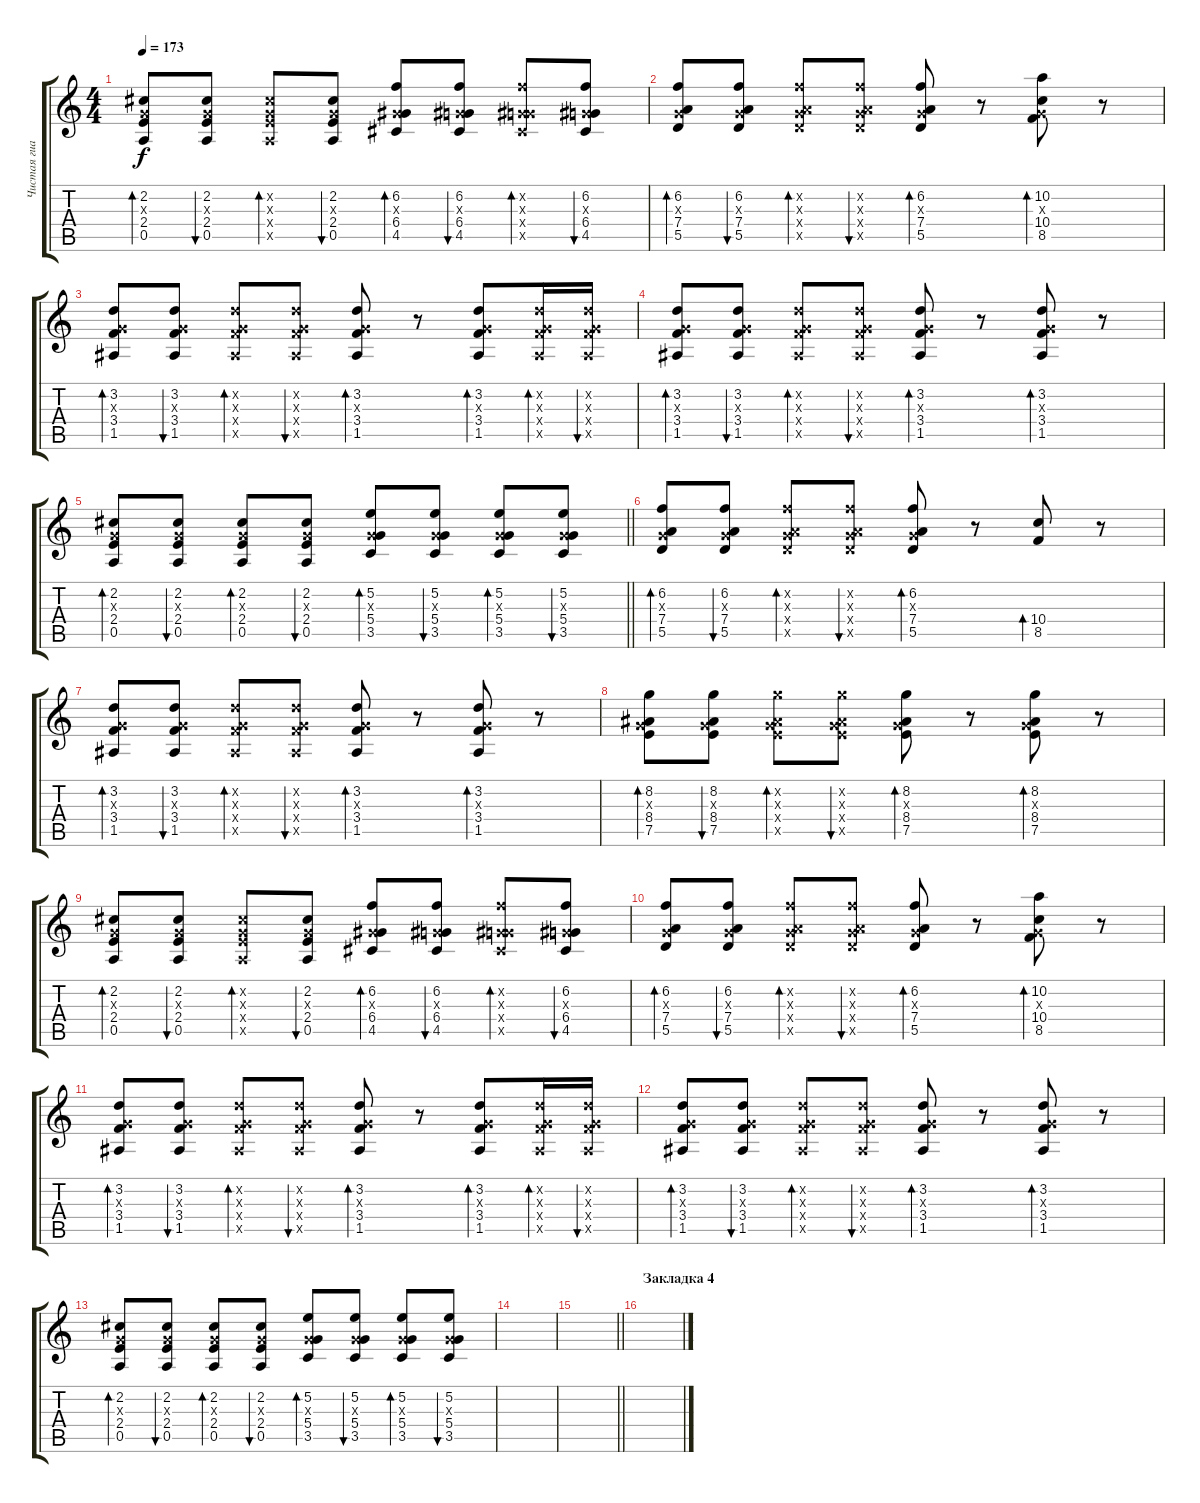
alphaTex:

\track ("Чистая гиатара" "Чистая гиа") {instrument electricguitarclean}
\staff {score tabs}
\tuning (E4 B3 G3 D3 A2 D2) {hide}
\ts (4 4)
\tempo 173
\clef g2
\ks c
(2.2 0.3{x} 2.4 0.5).8{bd 30 dy f} (2.2 0.3{x} 2.4 0.5).8{bu 30} (2.2{x} 0.3{x} 2.4{x} 0.5{x}).8{bd 30} (2.2 0.3{x} 2.4 0.5).8{bu 30} (6.2 0.3{x} 6.4 4.5).8{bd 30} (6.2 0.3{x} 6.4 4.5).8{bu 30} (6.2{x} 0.3{x} 6.4{x} 4.5{x}).8{bd 30} (6.2 0.3{x} 6.4 4.5).8{bu 30} |
(6.2 0.3{x} 7.4 5.5).8{bd 30} (6.2 0.3{x} 7.4 5.5).8{bu 30} (6.2{x} 0.3{x} 7.4{x} 5.5{x}).8{bd 30} (6.2{x} 0.3{x} 7.4{x} 5.5{x}).8{bu 30} (6.2 0.3{x} 7.4 5.5).8{bd 30} r.8 (10.2 0.3{x} 10.4 8.5).8{bd 30} r.8 |
(3.2 0.3{x} 3.4 1.5).8{bd 30} (3.2 0.3{x} 3.4 1.5).8{bu 30} (3.2{x} 0.3{x} 3.4{x} 1.5{x}).8{bd 30} (3.2{x} 0.3{x} 3.4{x} 1.5{x}).8{bu 30} (3.2 0.3{x} 3.4 1.5).8{bd 30} r.8 (3.2 0.3{x} 3.4 1.5).8{bd 30} (3.2{x} 0.3{x} 3.4{x} 1.5{x}).16{bd 30} (3.2{x} 0.3{x} 3.4{x} 1.5{x}).16{bu 30} |
(3.2 0.3{x} 3.4 1.5).8{bd 30} (3.2 0.3{x} 3.4 1.5).8{bu 30} (3.2{x} 0.3{x} 3.4{x} 1.5{x}).8{bd 30} (3.2{x} 0.3{x} 3.4{x} 1.5{x}).8{bu 30} (3.2 0.3{x} 3.4 1.5).8{bd 30} r.8 (3.2 0.3{x} 3.4 1.5).8{bd 30} r.8 |
\barLineRight lightlight
(2.2 0.3{x} 2.4 0.5).8{bd 30} (2.2 0.3{x} 2.4 0.5).8{bu 30} (2.2 0.3{x} 2.4 0.5).8{bd 30} (2.2 0.3{x} 2.4 0.5).8{bu 30} (5.2 0.3{x} 5.4 3.5).8{bd 30} (5.2 0.3{x} 5.4 3.5).8{bu 30} (5.2 0.3{x} 5.4 3.5).8{bd 30} (5.2 0.3{x} 5.4 3.5).8{bu 30} |
(6.2 0.3{x} 7.4 5.5).8{bd 30} (6.2 0.3{x} 7.4 5.5).8{bu 30} (6.2{x} 0.3{x} 7.4{x} 5.5{x}).8{bd 30} (6.2{x} 0.3{x} 7.4{x} 5.5{x}).8{bu 30} (6.2 0.3{x} 7.4 5.5).8{bd 30} r.8 (10.4 8.5).8{bd 30} r.8 |
(3.2 0.3{x} 3.4 1.5).8{bd 30} (3.2 0.3{x} 3.4 1.5).8{bu 30} (3.2{x} 0.3{x} 3.4{x} 1.5{x}).8{bd 30} (3.2{x} 0.3{x} 3.4{x} 1.5{x}).8{bu 30} (3.2 0.3{x} 3.4 1.5).8{bd 30} r.8 (3.2 0.3{x} 3.4 1.5).8{bd 30} r.8 |
(8.2 0.3{x} 8.4 7.5).8{bd 30} (8.2 0.3{x} 8.4 7.5).8{bu 30} (8.2{x} 0.3{x} 8.4{x} 7.5{x}).8{bd 30} (8.2{x} 0.3{x} 8.4{x} 7.5{x}).8{bu 30} (8.2 0.3{x} 8.4 7.5).8{bd 30} r.8 (8.2 0.3{x} 8.4 7.5).8{bd 30} r.8 |
(2.2 0.3{x} 2.4 0.5).8{bd 30} (2.2 0.3{x} 2.4 0.5).8{bu 30} (2.2{x} 0.3{x} 2.4{x} 0.5{x}).8{bd 30} (2.2 0.3{x} 2.4 0.5).8{bu 30} (6.2 0.3{x} 6.4 4.5).8{bd 30} (6.2 0.3{x} 6.4 4.5).8{bu 30} (6.2{x} 0.3{x} 6.4{x} 4.5{x}).8{bd 30} (6.2 0.3{x} 6.4 4.5).8{bu 30} |
(6.2 0.3{x} 7.4 5.5).8{bd 30} (6.2 0.3{x} 7.4 5.5).8{bu 30} (6.2{x} 0.3{x} 7.4{x} 5.5{x}).8{bd 30} (6.2{x} 0.3{x} 7.4{x} 5.5{x}).8{bu 30} (6.2 0.3{x} 7.4 5.5).8{bd 30} r.8 (10.2 0.3{x} 10.4 8.5).8{bd 30} r.8 |
(3.2 0.3{x} 3.4 1.5).8{bd 30} (3.2 0.3{x} 3.4 1.5).8{bu 30} (3.2{x} 0.3{x} 3.4{x} 1.5{x}).8{bd 30} (3.2{x} 0.3{x} 3.4{x} 1.5{x}).8{bu 30} (3.2 0.3{x} 3.4 1.5).8{bd 30} r.8 (3.2 0.3{x} 3.4 1.5).8{bd 30} (3.2{x} 0.3{x} 3.4{x} 1.5{x}).16{bd 30} (3.2{x} 0.3{x} 3.4{x} 1.5{x}).16{bu 30} |
(3.2 0.3{x} 3.4 1.5).8{bd 30} (3.2 0.3{x} 3.4 1.5).8{bu 30} (3.2{x} 0.3{x} 3.4{x} 1.5{x}).8{bd 30} (3.2{x} 0.3{x} 3.4{x} 1.5{x}).8{bu 30} (3.2 0.3{x} 3.4 1.5).8{bd 30} r.8 (3.2 0.3{x} 3.4 1.5).8{bd 30} r.8 |
(2.2 0.3{x} 2.4 0.5).8{bd 30} (2.2 0.3{x} 2.4 0.5).8{bu 30} (2.2 0.3{x} 2.4 0.5).8{bd 30} (2.2 0.3{x} 2.4 0.5).8{bu 30} (5.2 0.3{x} 5.4 3.5).8{bd 30} (5.2 0.3{x} 5.4 3.5).8{bu 30} (5.2 0.3{x} 5.4 3.5).8{bd 30} (5.2 0.3{x} 5.4 3.5).8{bu 30} |
|
\barLineRight lightlight
|
\section ("" "Закладка 4")
